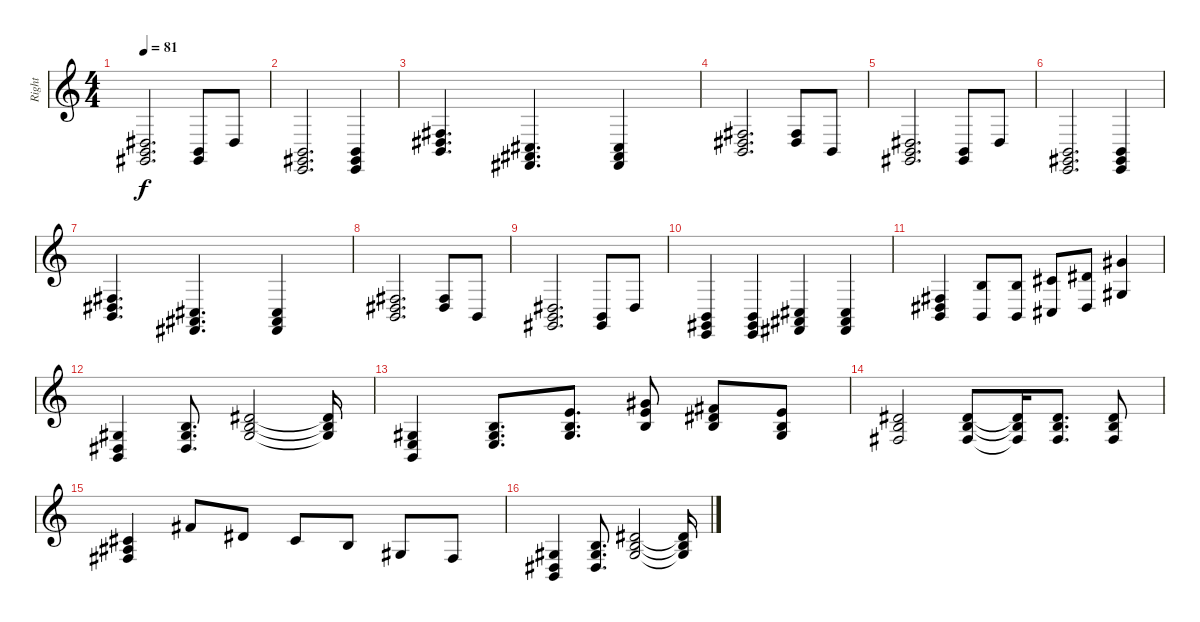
\track ("Right" "Right") {instrument acousticgrandpiano bank 4}
\staff {score}
\tuning (Gb4 E2 G2 D2 D2 D2) {hide}
\ts (4 4)
\tempo 81
\clef g2
\ks c
(7.2 8.3 6.4).2{d dy f} (7.2 6.4).8 8.3.8 |
(0.2 4.3 6.4).2{d} (0.2 4.3 6.4).4 |
(11.2 11.3 9.4).4{d} (6.2 6.3 4.4).4{d} (6.2 6.3 4.4).4 |
(11.2 11.3 9.4).2{d} (11.2 11.3).8 9.4.8 |
(7.2 8.3 6.4).2{d} (7.2 6.4).8 8.3.8 |
(0.2 4.3 6.4).2{d} (0.2 4.3 6.4).4 |
(11.2 11.3 9.4).4{d} (6.2 6.3 4.4).4{d} (6.2 6.3 4.4).4 |
(11.2 11.3 9.4).2{d} (11.2 11.3).8 9.4.8 |
(7.2 8.3 6.4).2{d} (7.2 6.4).8 8.3.8 |
(0.2 4.3 6.4).4 (0.2 4.3 6.4).4 (6.2 6.3 4.4).4 (6.2 6.3 4.4).4 |
(11.2 11.3 9.4).4 (16.3 9.4).8 (16.3 9.4).8 (18.3 11.4).8 (20.3 13.4).8 (25.3 18.4).4 |
(13.3 9.4 13.5).4 (16.2 16.3 13.4).8{d} (19.2 20.3 18.4).2 (19.2{t} 20.3{t} 18.4{t}).16 |
(12.2 13.3 9.4).4 (16.2 16.3 14.4).8{d} (19.2 21.3 18.4).8{d} (24.2 25.3 21.4).8 (23.2 23.3 21.4).8 (21.3 18.4 21.5).8 |
(19.2 20.3 16.4).2 (19.2 20.3 16.4).8 (19.2{t} 20.3{t} 16.4{t}).16 (19.2 20.3 16.4).8{d} (19.2 20.3 16.4).8 |
(18.2 18.3 16.4).4 0.1.8 20.3.8 18.3.8 19.2.8 18.4.8 16.4.8 |
(13.3 9.4 13.5).4 (16.2 16.3 13.4).8{d} (19.2 20.3 18.4).2 (19.2{t} 20.3{t} 18.4{t}).16
